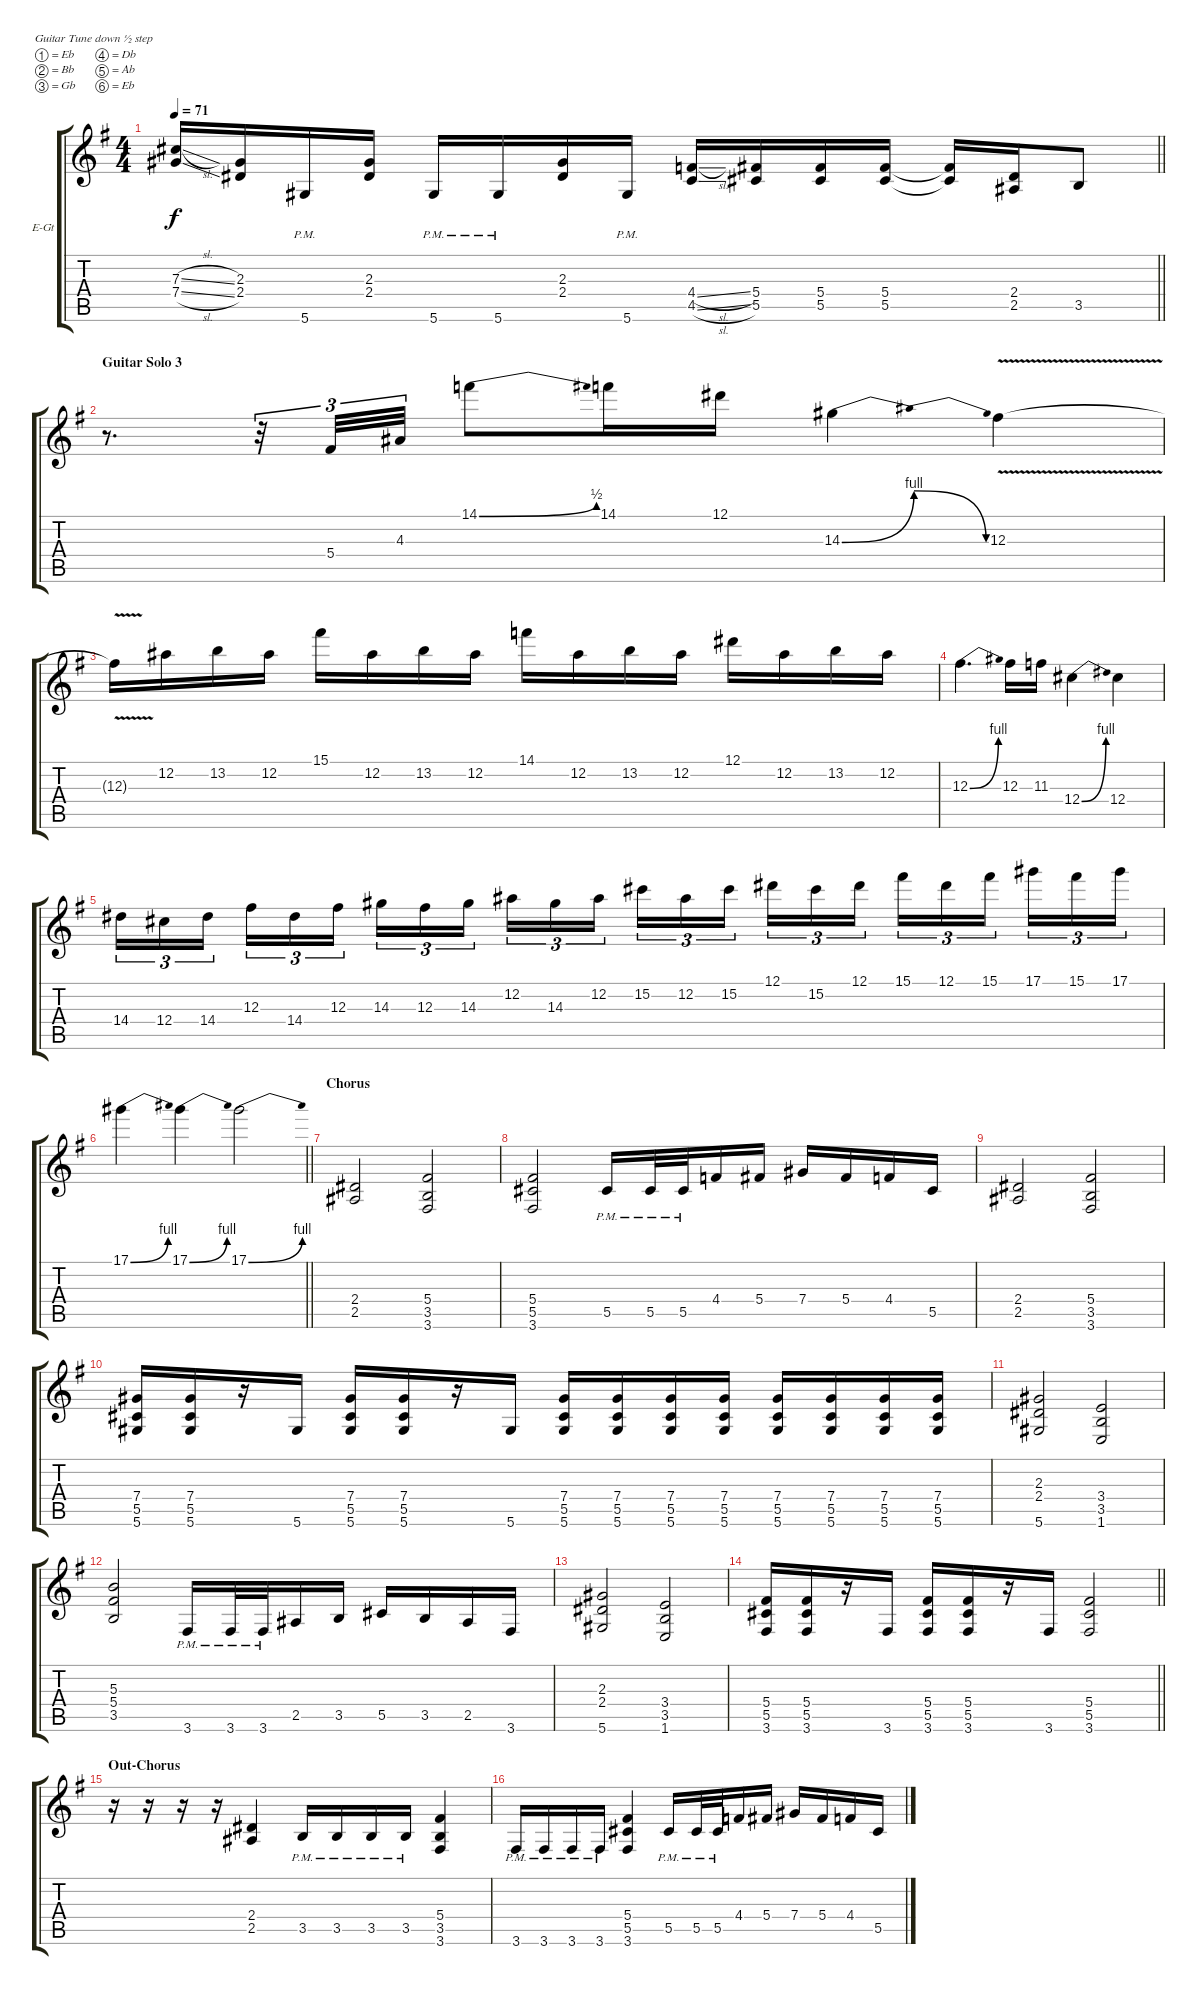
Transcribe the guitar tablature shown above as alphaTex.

\bracketExtendMode groupsimilarinstruments
\firstSystemTrackNameOrientation horizontal
\otherSystemsTrackNameOrientation horizontal
\track ("Гитара 1" "E-Gt") {instrument distortionguitar}
\staff {score tabs}
\tuning (Eb4 Bb3 Gb3 Db3 Ab2 Eb2)
\ts (4 4)
\tempo 71
\clef g2
\barLineRight lightlight
\ks eminor
(7.4{sl} 7.3{sl}).16{dy f} (2.4 2.3).16 5.6{pm}.16 (2.4 2.3).16 5.6{pm}.16 5.6{pm}.16 (2.4 2.3).16 5.6{pm}.16 (4.5{sl} 4.4{sl}).16 (5.5 5.4).16 (5.5 5.4).16 (5.5 5.4).16 (5.5{t} 5.4{t}).16 (2.5 2.4).16 3.5.8 |
\section ("" "Guitar Solo 3")
r.8{d} r.32{tu (3 2)} 5.4.32{tu (3 2)} 4.3.32{tu (3 2)} 14.1{be (bend 0 0 60 2)}.8 14.1.16 12.1.16 14.3{be (bendrelease 0 0 30 4 30 4 60 0)}.4 12.3{v}.4 |
12.3{v t}.16 12.2.16 13.2.16 12.2.16 15.1.16 12.2.16 13.2.16 12.2.16 14.1.16 12.2.16 13.2.16 12.2.16 12.1.16 12.2.16 13.2.16 12.2.16 |
12.3{be (bend 0 0 60 4)}.4{d} 12.3.16 11.3.16 12.4{be (bend 0 0 60 4)}.4 12.4.4 |
14.4.16{tu (3 2)} 12.4.16{tu (3 2)} 14.4.16{tu (3 2)} 12.3.16{tu (3 2)} 14.4.16{tu (3 2)} 12.3.16{tu (3 2)} 14.3.16{tu (3 2)} 12.3.16{tu (3 2)} 14.3.16{tu (3 2)} 12.2.16{tu (3 2)} 14.3.16{tu (3 2)} 12.2.16{tu (3 2)} 15.2.16{tu (3 2)} 12.2.16{tu (3 2)} 15.2.16{tu (3 2)} 12.1.16{tu (3 2)} 15.2.16{tu (3 2)} 12.1.16{tu (3 2)} 15.1.16{tu (3 2)} 12.1.16{tu (3 2)} 15.1.16{tu (3 2)} 17.1.16{tu (3 2)} 15.1.16{tu (3 2)} 17.1.16{tu (3 2)} |
\barLineRight lightlight
17.1{be (bend 0 0 60 4)}.4 17.1{be (bend 0 0 60 4)}.4 17.1{be (bend 0 0 60 4)}.2 |
\section ("" "Chorus")
(2.5 2.4).2 (3.6 3.5 5.4).2 |
(3.6 5.5 5.4).2 5.5{pm}.16 5.5{pm}.32 5.5{pm}.32 4.4.16 5.4.16 7.4.16 5.4.16 4.4.16 5.5.16 |
(2.5 2.4).2 (3.6 3.5 5.4).2 |
(5.6 5.5 7.4).16 (5.6 5.5 7.4).16 r.16 5.6.16 (5.6 5.5 7.4).16 (5.6 5.5 7.4).16 r.16 5.6.16 (5.6 5.5 7.4).16 (5.6 5.5 7.4).16 (5.6 5.5 7.4).16 (5.6 5.5 7.4).16 (5.6 5.5 7.4).16 (5.6 5.5 7.4).16 (5.6 5.5 7.4).16 (5.6 5.5 7.4).16 |
(5.6 2.4 2.3).2 (1.6 3.5 3.4).2 |
(3.5 5.4 5.3).2 3.6{pm}.16 3.6{pm}.32 3.6{pm}.32 2.5.16 3.5.16 5.5.16 3.5.16 2.5.16 3.6.16 |
(5.6 2.4 2.3).2 (1.6 3.5 3.4).2 |
\barLineRight lightlight
(3.6 5.5 5.4).16 (3.6 5.5 5.4).16 r.16 3.6.16 (3.6 5.5 5.4).16 (3.6 5.5 5.4).16 r.16 3.6.16 (3.6 5.5 5.4).2 |
\section ("" "Out-Chorus")
r.16 r.16 r.16 r.16 (2.5 2.4).4 3.5{pm}.16 3.5{pm}.16 3.5{pm}.16 3.5{pm}.16 (3.6 3.5 5.4).4 |
3.6{pm}.16 3.6{pm}.16 3.6{pm}.16 3.6{pm}.16 (3.6 5.5 5.4).4 5.5{pm}.16 5.5{pm}.32 5.5{pm}.32 4.4.16 5.4.16 7.4.16 5.4.16 4.4.16 5.5.16
